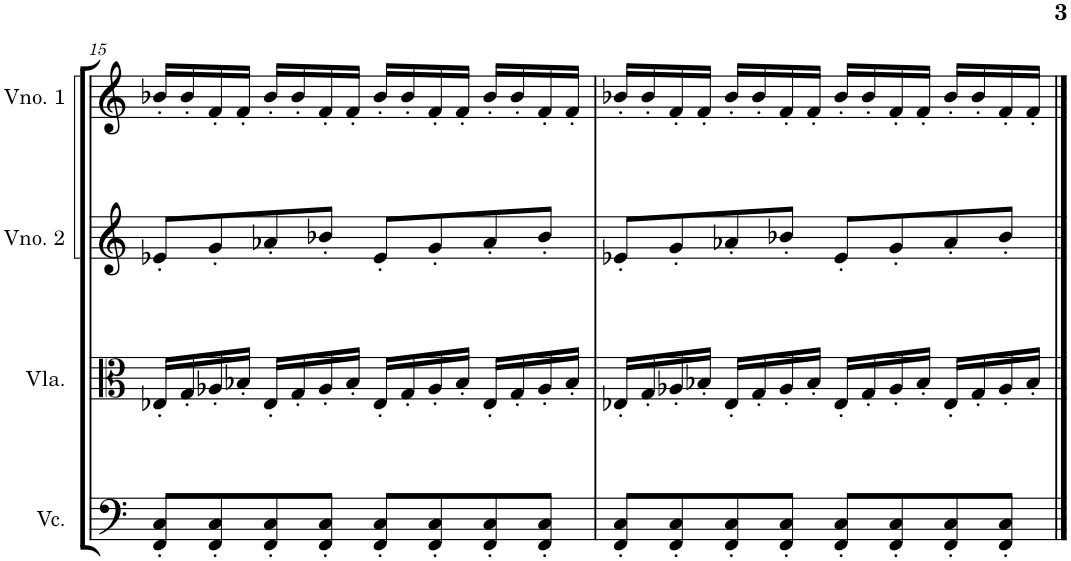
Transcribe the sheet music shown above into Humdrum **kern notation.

**kern	**kern	**kern	**kern
*part4	*part3	*part2	*part1
*staff4	*staff3	*staff2	*staff1
*I"Violoncelo	*I"Viola	*I"Violino 2	*I"Violino 1
*I'Vc.	*I'Vla.	*I'Vno. 2	*I'Vno. 1
!!LO:PB:g=z
*clefF4	*clefC3	*clefG2	*clefG2
*k[]	*k[]	*k[]	*k[]
*M4/4	*M4/4	*M4/4	*M4/4
=15	=15	=15	=15
8FF/' 8C/'L	16E-X'/LL	8e-X'/L	16b-X'/LL
.	16G'/	.	16b-'/
8FF/' 8C/'	16A-X'/	8g'/	16f'/
.	16B-X'/JJ	.	16f'/JJ
8FF/' 8C/'	16E-'/LL	8a-X'/	16b-'/LL
.	16G'/	.	16b-'/
8FF/' 8C/'J	16A-'/	8b-X'/J	16f'/
.	16B-'/JJ	.	16f'/JJ
8FF/' 8C/'L	16E-'/LL	8e-'/L	16b-'/LL
.	16G'/	.	16b-'/
8FF/' 8C/'	16A-'/	8g'/	16f'/
.	16B-'/JJ	.	16f'/JJ
8FF/' 8C/'	16E-'/LL	8a-'/	16b-'/LL
.	16G'/	.	16b-'/
8FF/' 8C/'J	16A-'/	8b-'/J	16f'/
.	16B-'/JJ	.	16f'/JJ
=16	=16	=16	=16
8FF/' 8C/'L	16E-X'/LL	8e-X'/L	16b-X'/LL
.	16G'/	.	16b-'/
8FF/' 8C/'	16A-X'/	8g'/	16f'/
.	16B-X'/JJ	.	16f'/JJ
8FF/' 8C/'	16E-'/LL	8a-X'/	16b-'/LL
.	16G'/	.	16b-'/
8FF/' 8C/'J	16A-'/	8b-X'/J	16f'/
.	16B-'/JJ	.	16f'/JJ
8FF/' 8C/'L	16E-'/LL	8e-'/L	16b-'/LL
.	16G'/	.	16b-'/
8FF/' 8C/'	16A-'/	8g'/	16f'/
.	16B-'/JJ	.	16f'/JJ
8FF/' 8C/'	16E-'/LL	8a-'/	16b-'/LL
.	16G'/	.	16b-'/
8FF/' 8C/'J	16A-'/	8b-'/J	16f'/
.	16B-'/JJ	.	16f'/JJ
==	==	==	==
*-	*-	*-	*-
